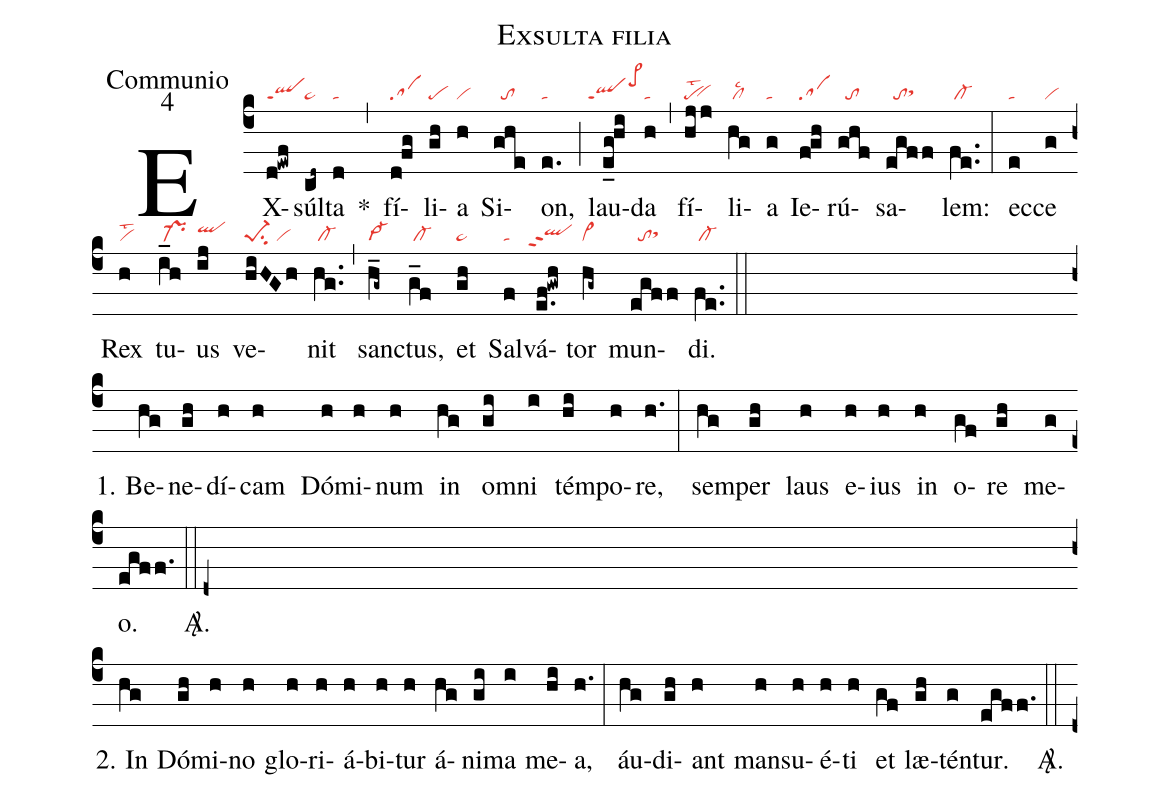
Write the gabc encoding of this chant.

name:Exsulta filia;
office-part:Communio;
mode:4;
nabc-lines:1;
%%
(c4) EX(d!ewf|qlppt1)súl(cd~|pe~)ta(d|ta) *(,)
fí(d!fg|sa)li(gh|pe)a(h|vi) Si(ghe|//to)on,(e.|ta) (;)
lau(e_g!hi|````qlppt1pe>hk)da(h|ta) (,) fí(hjj|pelst2``vihg)li(hg|/cllsc2)a(g|ta) Ie(f!gh|sa)rú(ghf|//to)sa(egff|//tosthh)lem:(fe..|/cl-) (:)
ec(e|ta)ce(g|vi) Rex(h|vilst2) tu(i_h|/pr-)us(ij|qlhi) ve(hiHGh|pe-1su2/vi)nit(hg..|/cl-) (,)
sanc(h_g~|vi->)tus,(g_f|/cl-) et(gh|pe~) Sal(f|ta)vá(e.f!gwh|``qlhhppt2)tor(//hg~|cl~) mun(egff|//tosthh)di.(fe..|/cl-) (::Z)

1. Be(hg)ne(gh)dí(h)cam(h) Dó(h)mi(h)num(h) in(hg) om(gi)ni(i) tém(hi)po(h)re,(h.) (:) sem(hg)per(gh) laus(h) e(h)ius(h) in(h) o(gf)re(gh) me(g)o.(egf/f.) <sp>A/</sp>.(::d+Z)

2. In(hg) Dó(gh)mi(h)no(h) glo(h)ri(h)á(h)bi(h)tur(h) á(hg)ni(gi)ma(i) me(hi)a,(h.) (:) áu(hg)di(gh)ant(h) man(h)su(h)é(h)ti(h) et(gf) læ(gh)tén(g)tur.(egf/f.) <sp>A/</sp>.(::d+)
